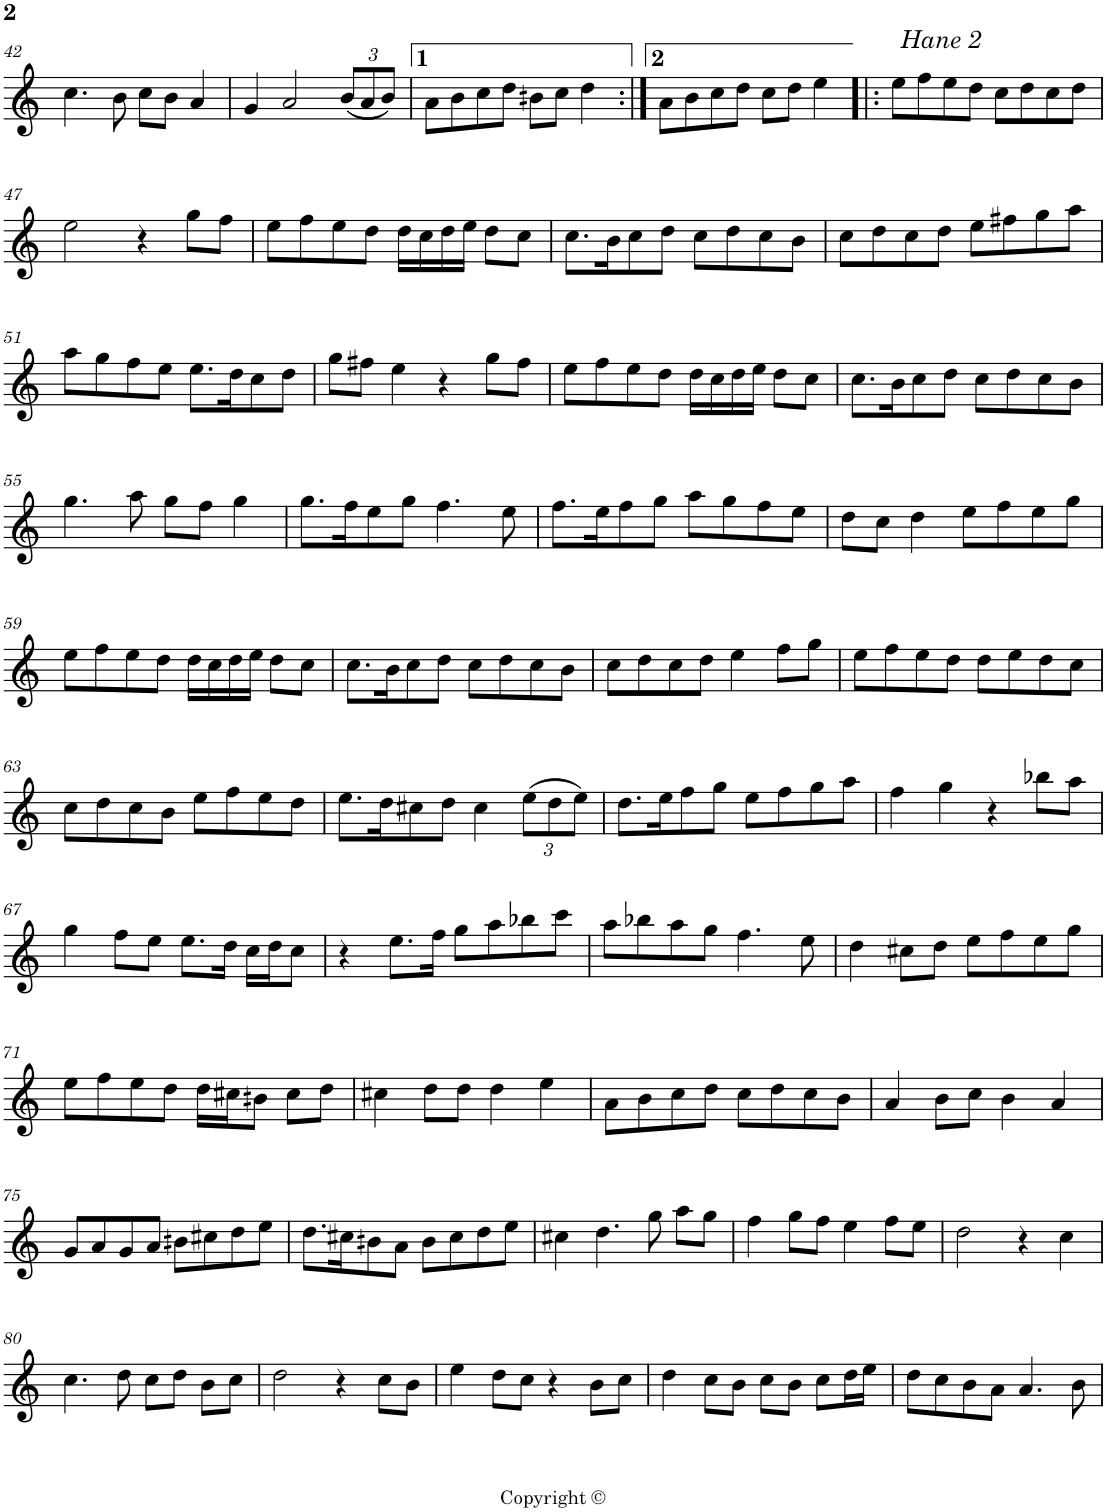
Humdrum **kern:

**kern
*part1
*staff1
*I"Piano
*I'Pno
!!LO:PB:g=z
*clefG2
*k[]
*M4/4
*met(c)
=42
4.cc\
8b\
8cc\L
8b\J
4a/
=43
4g/
2a/
*Xbrackettup
(12b/L
12a/
12b/J)
=44
8a\L
8b\
8cc\
8dd\J
8bn\L
8cc\J
4dd\
=45:|!
8a\L
8b\
8cc\
8dd\J
8cc\L
8dd\J
4ee\
=46!|:
!LO:TX:a:i:t=Hane 2
8ee\L
8ff\
8ee\
8dd\J
8cc\L
8dd\
8cc\
8dd\J
!!LO:LB:g=z
=47
2ee\
4r
8gg\L
8ff\J
=48
8ee\L
8ff\
8ee\
8dd\J
16dd\LL
16cc\
16dd\
16ee\JJ
8dd\L
8cc\J
=49
8.cc\L
16b\K
8cc\
8dd\J
8cc\L
8dd\
8cc\
8b\J
=50
8cc\L
8dd\
8cc\
8dd\J
8ee\L
8ff#X\
8gg\
8aa\J
!!LO:LB:g=z
=51
8aa\L
8gg\
8ff\
8ee\J
8.ee\L
16dd\K
8cc\
8dd\J
=52
8gg\L
8ff#X\J
4ee\
4r
8gg\L
8ff#\J
=53
8ee\L
8ff\
8ee\
8dd\J
16dd\LL
16cc\
16dd\
16ee\JJ
8dd\L
8cc\J
=54
8.cc\L
16b\K
8cc\
8dd\J
8cc\L
8dd\
8cc\
8b\J
!!LO:LB:g=z
=55
4.gg\
8aa\
8gg\L
8ff\J
4gg\
=56
8.gg\L
16ff\K
8ee\
8gg\J
4.ff\
8ee\
=57
8.ff\L
16ee\K
8ff\
8gg\J
8aa\L
8gg\
8ff\
8ee\J
=58
8dd\L
8cc\J
4dd\
8ee\L
8ff\
8ee\
8gg\J
!!LO:LB:g=z
=59
8ee\L
8ff\
8ee\
8dd\J
16dd\LL
16cc\
16dd\
16ee\JJ
8dd\L
8cc\J
=60
8.cc\L
16b\K
8cc\
8dd\J
8cc\L
8dd\
8cc\
8b\J
=61
8cc\L
8dd\
8cc\
8dd\J
4ee\
8ff\L
8gg\J
=62
8ee\L
8ff\
8ee\
8dd\J
8dd\L
8ee\
8dd\
8cc\J
!!LO:LB:g=z
=63
8cc\L
8dd\
8cc\
8b\J
8ee\L
8ff\
8ee\
8dd\J
=64
8.ee\L
16dd\K
8cc#X\
8dd\J
4cc#\
(12ee\L
12dd\
12ee\J)
=65
8.dd\L
16ee\K
8ff\
8gg\J
8ee\L
8ff\
8gg\
8aa\J
=66
4ff\
4gg\
4r
8bb-X\L
8aa\J
!!LO:LB:g=z
=67
4gg\
8ff\L
8ee\J
8.ee\L
16dd\Jk
16cc\LL
16dd\J
8cc\J
=68
4r
8.ee\L
16ff\Jk
8gg\L
8aa\
8bb-X\
8ccc\J
=69
8aa\L
8bb-X\
8aa\
8gg\J
4.ff\
8ee\
=70
4dd\
8cc#X\L
8dd\J
8ee\L
8ff\
8ee\
8gg\J
!!LO:LB:g=z
=71
8ee\L
8ff\
8ee\
8dd\J
16dd\LL
16cc#X\J
8bn\J
8cc#\L
8dd\J
=72
4cc#X\
8dd\L
8dd\J
4dd\
4ee\
=73
8a\L
8b\
8cc\
8dd\J
8cc\L
8dd\
8cc\
8b\J
=74
4a/
8b\L
8cc\J
4b\
4a/
!!LO:LB:g=z
=75
8g/L
8a/
8g/
8a/J
8bn\L
8cc#X\
8dd\
8ee\J
=76
8.dd\L
16cc#X\K
8bn\
8a\J
8b\L
8cc#\
8dd\
8ee\J
=77
4cc#X\
4.dd\
8gg\
8aa\L
8gg\J
=78
4ff\
8gg\L
8ff\J
4ee\
8ff\L
8ee\J
=79
2dd\
4r
4cc\
!!LO:LB:g=z
=80
4.cc\
8dd\
8cc\L
8dd\J
8b\L
8cc\J
=81
2dd\
4r
8cc\L
8b\J
=82
4ee\
8dd\L
8cc\J
4r
8b\L
8cc\J
=83
4dd\
8cc\L
8b\J
8cc\L
8b\J
8cc\L
16dd\L
16ee\JJ
=84
8dd\L
8cc\
8b\
8a\J
4.a/
8b\
=
*-
